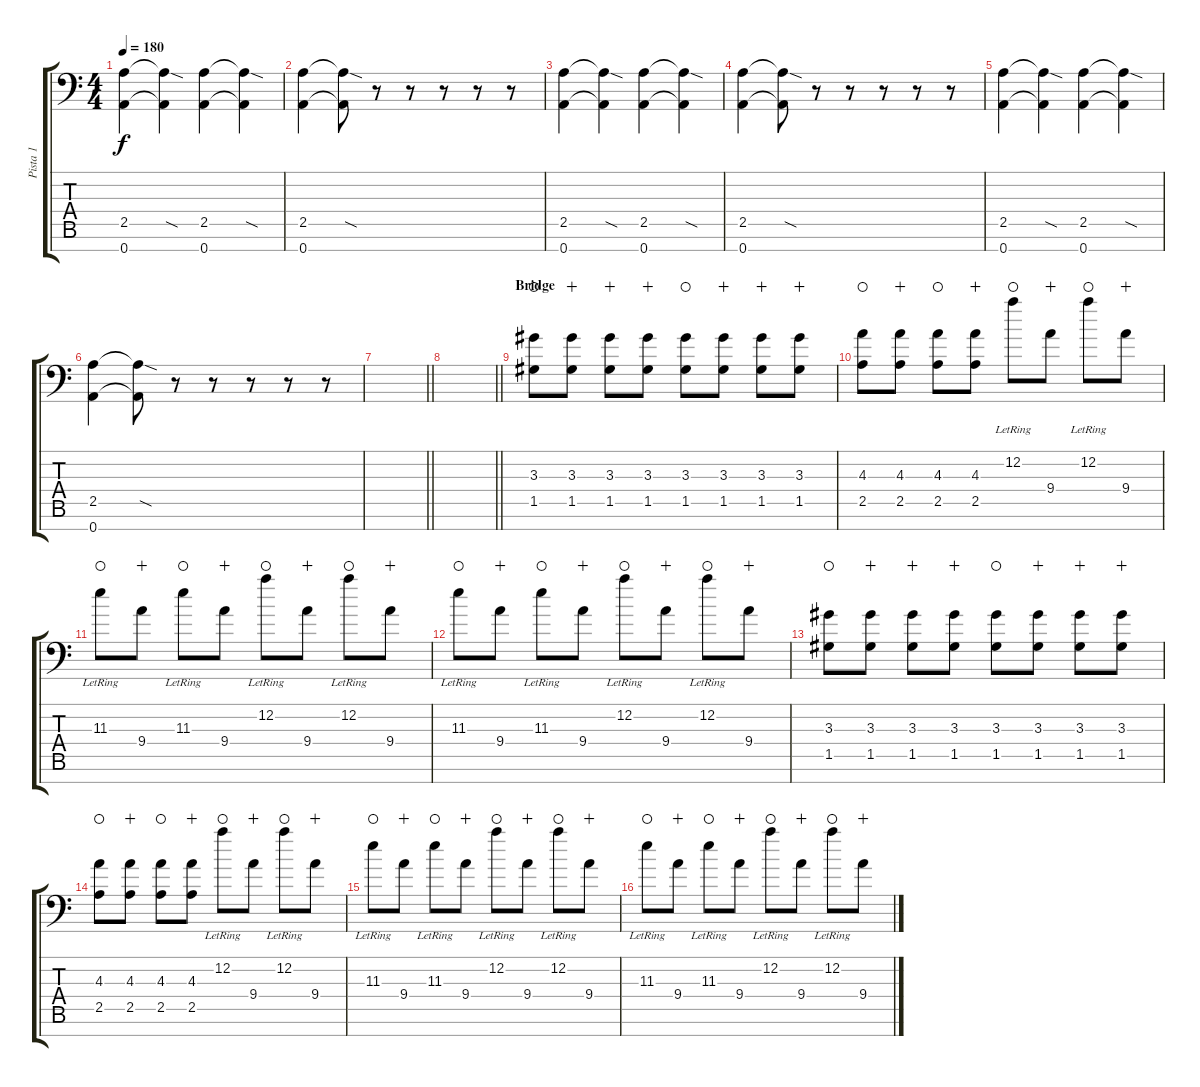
\track ("Pista 1" "Pista 1") {instrument overdrivenguitar}
\staff {score tabs}
\tuning (D4 A3 F3 C3 G2 D2 A1) {hide}
\ts (4 4)
\tempo 180
\clef f4
\ks c
(2.5 0.7).4{dy f} (2.5{sod t} 0.7{t}).4 (2.5 0.7).4 (2.5{sod t} 0.7{t}).4 |
(2.5 0.7).4 (2.5{sod t} 0.7{t}).8 r.8 r.8 r.8 r.8 r.8 |
(2.5 0.7).4 (2.5{sod t} 0.7{t}).4 (2.5 0.7).4 (2.5{sod t} 0.7{t}).4 |
(2.5 0.7).4 (2.5{sod t} 0.7{t}).8 r.8 r.8 r.8 r.8 r.8 |
(2.5 0.7).4 (2.5{sod t} 0.7{t}).4 (2.5 0.7).4 (2.5{sod t} 0.7{t}).4 |
(2.5 0.7).4 (2.5{sod t} 0.7{t}).8 r.8 r.8 r.8 r.8 r.8 |
\barLineRight lightlight
|
\barLineRight lightlight
|
\section ("" "Bridge")
(3.3 1.5).8{waho} (3.3 1.5).8{wahc} (3.3 1.5).8{wahc} (3.3 1.5).8{wahc} (3.3 1.5).8{waho} (3.3 1.5).8{wahc} (3.3 1.5).8{wahc} (3.3 1.5).8{wahc} |
(4.3 2.5).8{waho} (4.3 2.5).8{wahc} (4.3 2.5).8{waho} (4.3 2.5).8{wahc} 12.2{lr}.8{waho} 9.4.8{wahc} 12.2{lr}.8{waho} 9.4.8{wahc} |
11.3{lr}.8{waho} 9.4.8{wahc} 11.3{lr}.8{waho} 9.4.8{wahc} 12.2{lr}.8{waho} 9.4.8{wahc} 12.2{lr}.8{waho} 9.4.8{wahc} |
11.3{lr}.8{waho} 9.4.8{wahc} 11.3{lr}.8{waho} 9.4.8{wahc} 12.2{lr}.8{waho} 9.4.8{wahc} 12.2{lr}.8{waho} 9.4.8{wahc} |
(3.3 1.5).8{waho} (3.3 1.5).8{wahc} (3.3 1.5).8{wahc} (3.3 1.5).8{wahc} (3.3 1.5).8{waho} (3.3 1.5).8{wahc} (3.3 1.5).8{wahc} (3.3 1.5).8{wahc} |
(4.3 2.5).8{waho} (4.3 2.5).8{wahc} (4.3 2.5).8{waho} (4.3 2.5).8{wahc} 12.2{lr}.8{waho} 9.4.8{wahc} 12.2{lr}.8{waho} 9.4.8{wahc} |
11.3{lr}.8{waho} 9.4.8{wahc} 11.3{lr}.8{waho} 9.4.8{wahc} 12.2{lr}.8{waho} 9.4.8{wahc} 12.2{lr}.8{waho} 9.4.8{wahc} |
11.3{lr}.8{waho} 9.4.8{wahc} 11.3{lr}.8{waho} 9.4.8{wahc} 12.2{lr}.8{waho} 9.4.8{wahc} 12.2{lr}.8{waho} 9.4.8{wahc}
